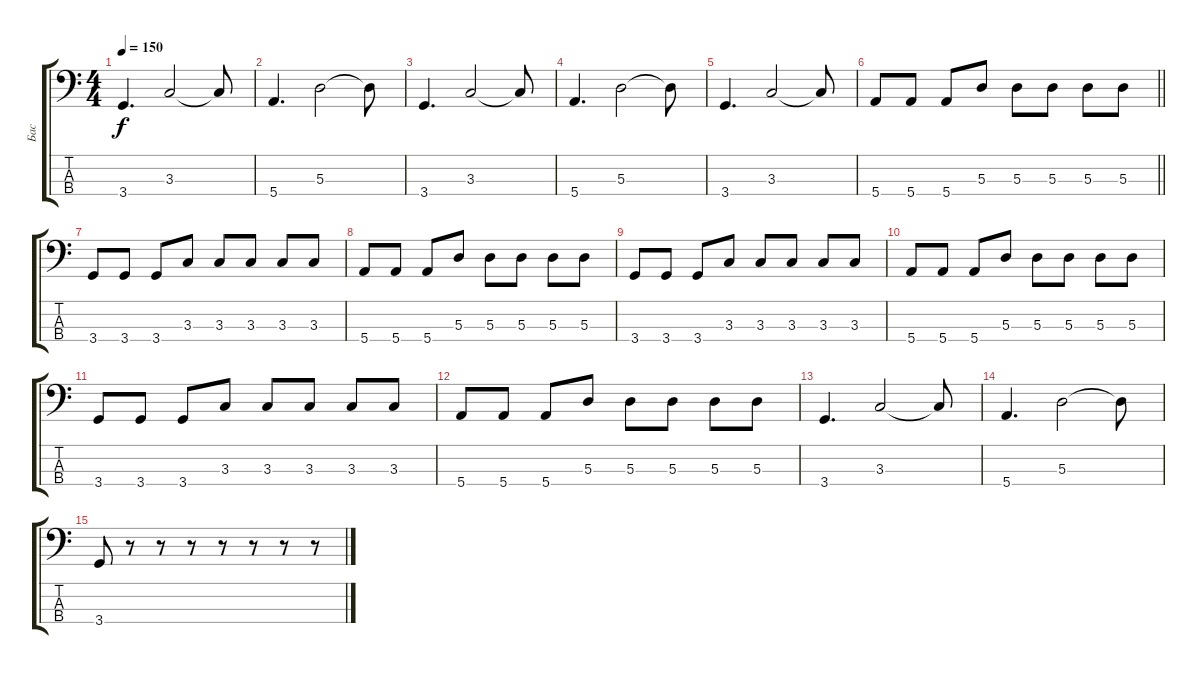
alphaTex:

\track ("Бас" "Бас") {instrument electricbassfinger}
\staff {score tabs}
\tuning (G2 D2 A1 E1) {hide}
\ts (4 4)
\tempo 150
\clef f4
\ks c
3.4.4{d dy f} 3.3.2 3.3{t}.8 |
5.4.4{d} 5.3.2 5.3{t}.8 |
3.4.4{d} 3.3.2 3.3{t}.8 |
5.4.4{d} 5.3.2 5.3{t}.8 |
3.4.4{d} 3.3.2 3.3{t}.8 |
\barLineRight lightlight
5.4.8 5.4.8 5.4.8 5.3.8 5.3.8 5.3.8 5.3.8 5.3.8 |
\section ("" " ")
3.4.8 3.4.8 3.4.8 3.3.8 3.3.8 3.3.8 3.3.8 3.3.8 |
5.4.8 5.4.8 5.4.8 5.3.8 5.3.8 5.3.8 5.3.8 5.3.8 |
3.4.8 3.4.8 3.4.8 3.3.8 3.3.8 3.3.8 3.3.8 3.3.8 |
5.4.8 5.4.8 5.4.8 5.3.8 5.3.8 5.3.8 5.3.8 5.3.8 |
3.4.8 3.4.8 3.4.8 3.3.8 3.3.8 3.3.8 3.3.8 3.3.8 |
5.4.8 5.4.8 5.4.8 5.3.8 5.3.8 5.3.8 5.3.8 5.3.8 |
3.4.4{d} 3.3.2 3.3{t}.8 |
5.4.4{d} 5.3.2 5.3{t}.8 |
3.4.8 r.8 r.8 r.8 r.8 r.8 r.8 r.8
